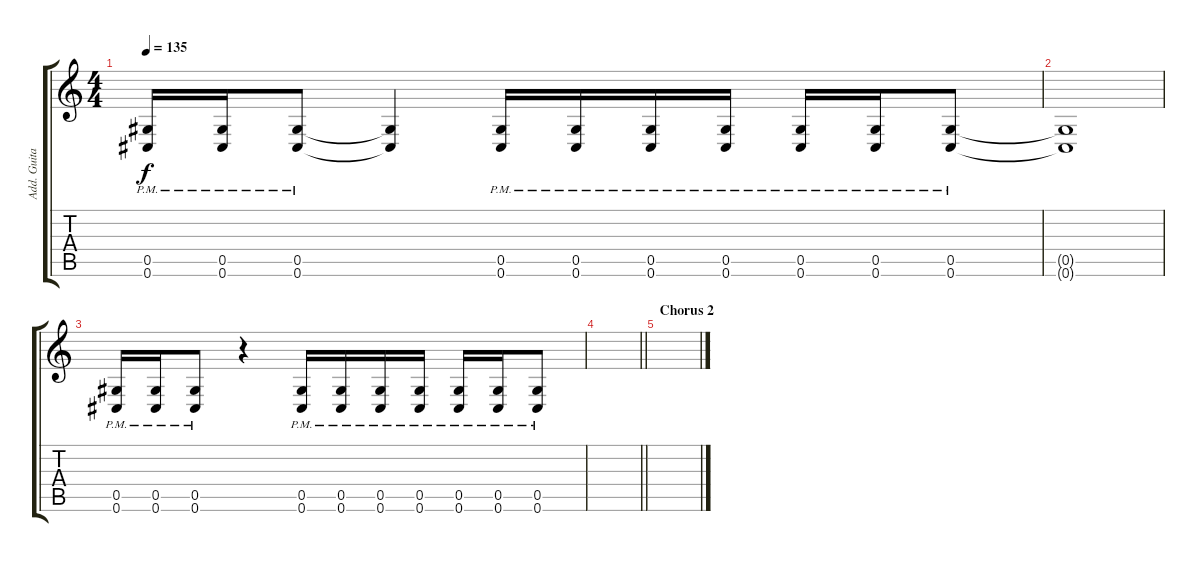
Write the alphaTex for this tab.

\track ("Add. Guitar 2" "Add. Guita") {instrument overdrivenguitar}
\staff {score tabs}
\tuning (Eb4 Bb3 Gb3 Db3 Ab2 Db2) {hide}
\ts (4 4)
\tempo 135
\clef g2
\ks c
(0.5{pm} 0.6{pm}).16{dy f} (0.5{pm} 0.6{pm}).16 (0.5{pm} 0.6{pm}).8 (0.5{t} 0.6{t}).4 (0.5{pm} 0.6{pm}).16 (0.5{pm} 0.6{pm}).16 (0.5{pm} 0.6{pm}).16 (0.5{pm} 0.6{pm}).16 (0.5{pm} 0.6{pm}).16 (0.5{pm} 0.6{pm}).16 (0.5{pm} 0.6{pm}).8 |
(0.5{t} 0.6{t}).1 |
(0.5{pm} 0.6{pm}).16 (0.5{pm} 0.6{pm}).16 (0.5{pm} 0.6{pm}).8 r.4 (0.5{pm} 0.6{pm}).16 (0.5{pm} 0.6{pm}).16 (0.5{pm} 0.6{pm}).16 (0.5{pm} 0.6{pm}).16 (0.5{pm} 0.6{pm}).16 (0.5{pm} 0.6{pm}).16 (0.5{pm} 0.6{pm}).8 |
\barLineRight lightlight
|
\section ("" "Chorus 2")
